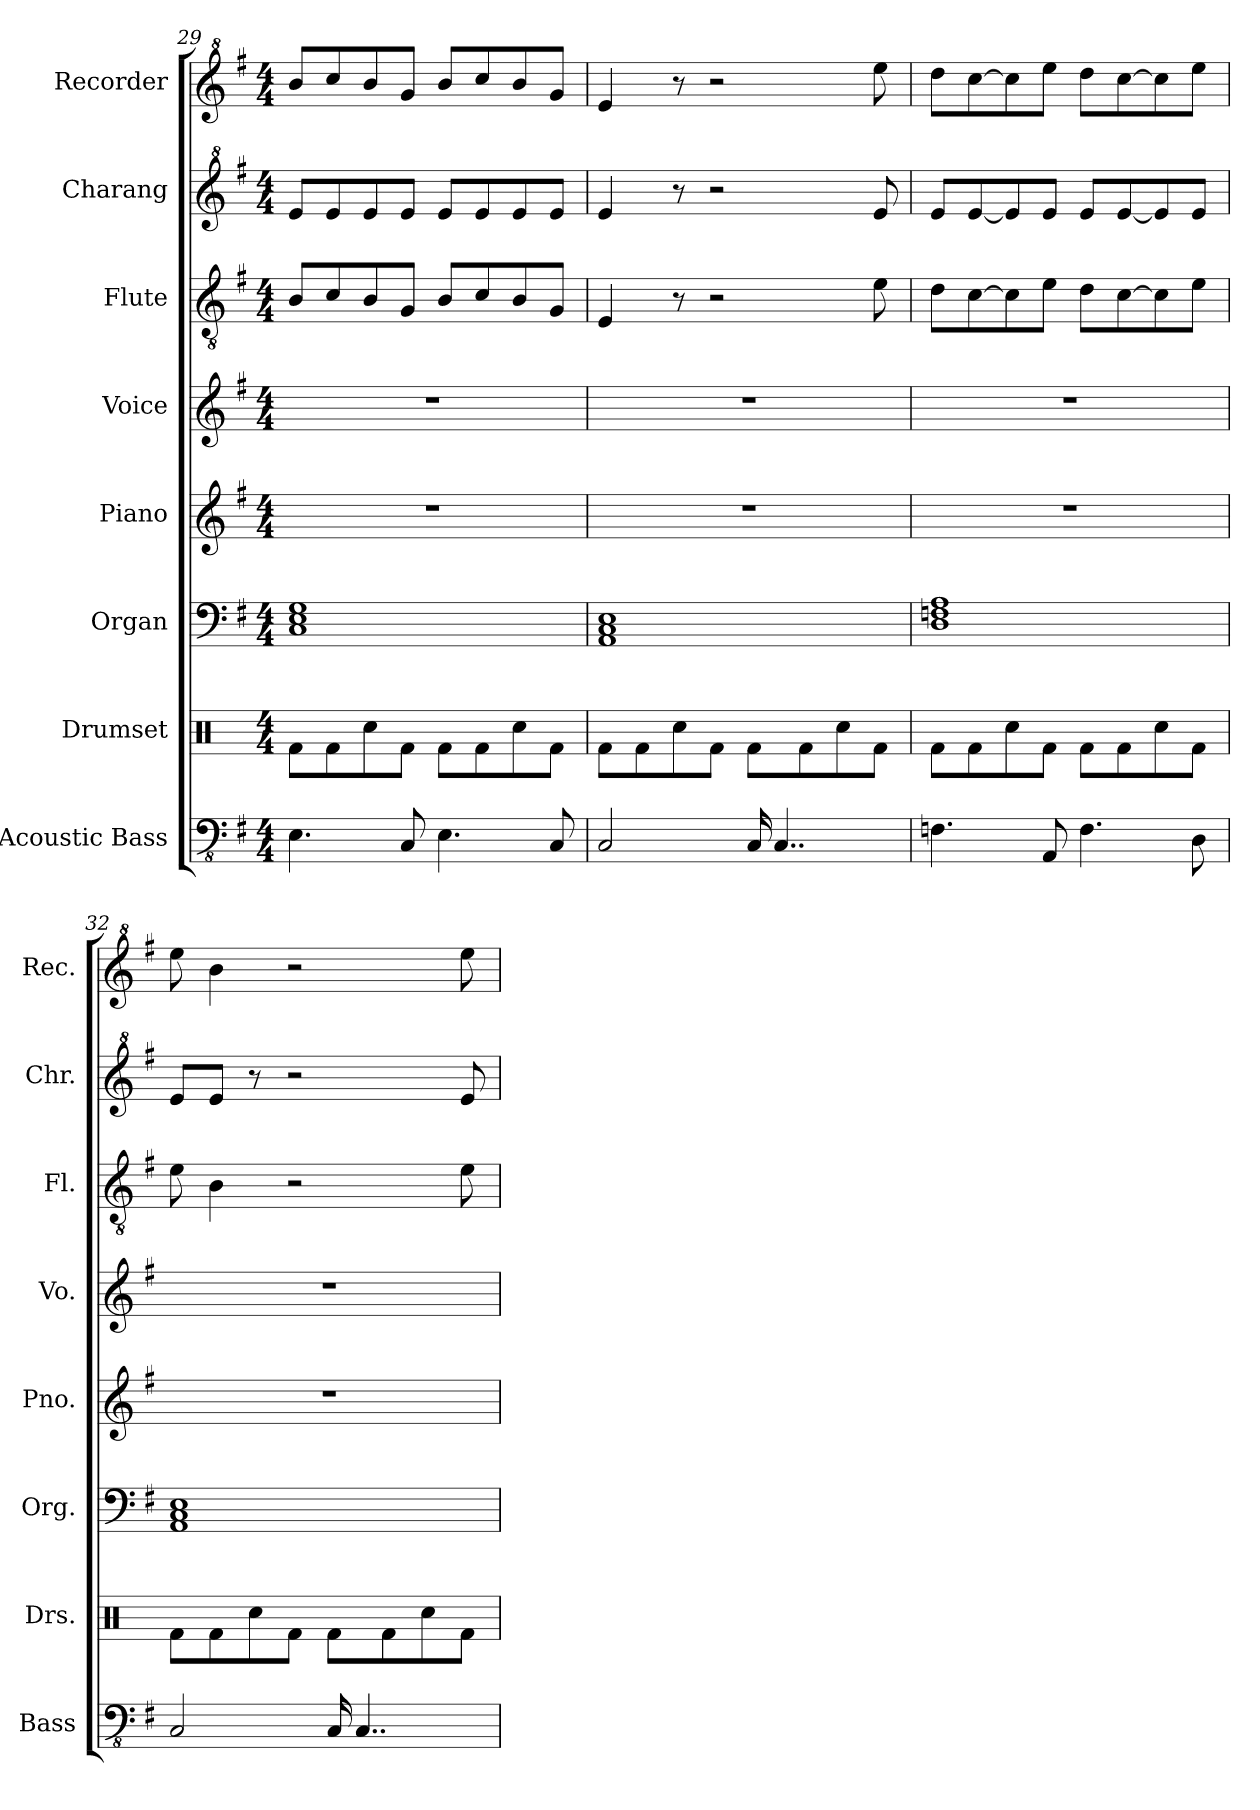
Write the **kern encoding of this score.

**kern	**kern	**kern	**kern	**kern	**kern	**kern	**kern
*part8	*part7	*part6	*part5	*part4	*part3	*part2	*part1
*staff8	*staff7	*staff6	*staff5	*staff4	*staff3	*staff2	*staff1
*I"Acoustic Bass	*I"Drumset	*I"Organ	*I"Piano	*I"Voice	*I"Flute	*I"Charang	*I"Recorder
*I'Bass	*I'Drs.	*I'Org.	*I'Pno.	*I'Vo.	*I'Fl.	*I'Chr.	*I'Rec.
!!LO:PB:g=z
*clefFv4	*clefX	*clefF4	*clefG2	*clefG2	*clefGv2	*clefG^2	*clefG^2
*k[f#]	*k[]	*k[f#]	*k[f#]	*k[f#]	*k[f#]	*k[f#]	*k[f#]
*M4/4	*M4/4	*M4/4	*M4/4	*M4/4	*M4/4	*M4/4	*M4/4
=29	=29	=29	=29	=29	=29	=29	=29
*	*^	*	*	*	*	*	*
4.EE\	1ryy	8Rf\L	1C 1E 1G	1r	1r	8B/L	8ee/L	8bb/L
.	.	8Rf\	.	.	.	8c/	8ee/	8ccc/
.	.	8Rcc\	.	.	.	8B/	8ee/	8bb/
8CC/	.	8Rf\J	.	.	.	8G/J	8ee/J	8gg/J
4.EE\	.	8Rf\L	.	.	.	8B/L	8ee/L	8bb/L
.	.	8Rf\	.	.	.	8c/	8ee/	8ccc/
.	.	8Rcc\	.	.	.	8B/	8ee/	8bb/
8CC/	.	8Rf\J	.	.	.	8G/J	8ee/J	8gg/J
=30	=30	=30	=30	=30	=30	=30	=30	=30
2CC/	1ryy	8Rf\L	1AA 1C 1E	1r	1r	4E/	4ee/	4ee/
.	.	8Rf\	.	.	.	.	.	.
.	.	8Rcc\	.	.	.	8r	8r	8r
.	.	8Rf\J	.	.	.	2r	2r	2r
16CC/	.	8Rf\L	.	.	.	.	.	.
4..CC/	.	.	.	.	.	.	.	.
.	.	8Rf\	.	.	.	.	.	.
.	.	8Rcc\	.	.	.	.	.	.
.	.	8Rf\J	.	.	.	8e\	8ee/	8eee\
=31	=31	=31	=31	=31	=31	=31	=31	=31
4.FFn\	1ryy	8Rf\L	1D 1Fn 1A	1r	1r	8d\L	8ee/L	8ddd\L
.	.	8Rf\	.	.	.	[8c\	[8ee/	[8ccc\
.	.	8Rcc\	.	.	.	8c\]	8ee/]	8ccc\]
8AAA/	.	8Rf\J	.	.	.	8e\J	8ee/J	8eee\J
4.FF\	.	8Rf\L	.	.	.	8d\L	8ee/L	8ddd\L
.	.	8Rf\	.	.	.	[8c\	[8ee/	[8ccc\
.	.	8Rcc\	.	.	.	8c\]	8ee/]	8ccc\]
8DD\	.	8Rf\J	.	.	.	8e\J	8ee/J	8eee\J
=32	=32	=32	=32	=32	=32	=32	=32	=32
2CC/	1ryy	8Rf\L	1AA 1C 1E	1r	1r	8e\	8ee/L	8eee\
.	.	8Rf\	.	.	.	4B\	8ee/J	4bb\
.	.	8Rcc\	.	.	.	.	8r	.
.	.	8Rf\J	.	.	.	2r	2r	2r
16CC/	.	8Rf\L	.	.	.	.	.	.
4..CC/	.	.	.	.	.	.	.	.
.	.	8Rf\	.	.	.	.	.	.
.	.	8Rcc\	.	.	.	.	.	.
.	.	8Rf\J	.	.	.	8e\	8ee/	8eee\
*	*v	*v	*	*	*	*	*	*
=	=	=	=	=	=	=	=
*-	*-	*-	*-	*-	*-	*-	*-
